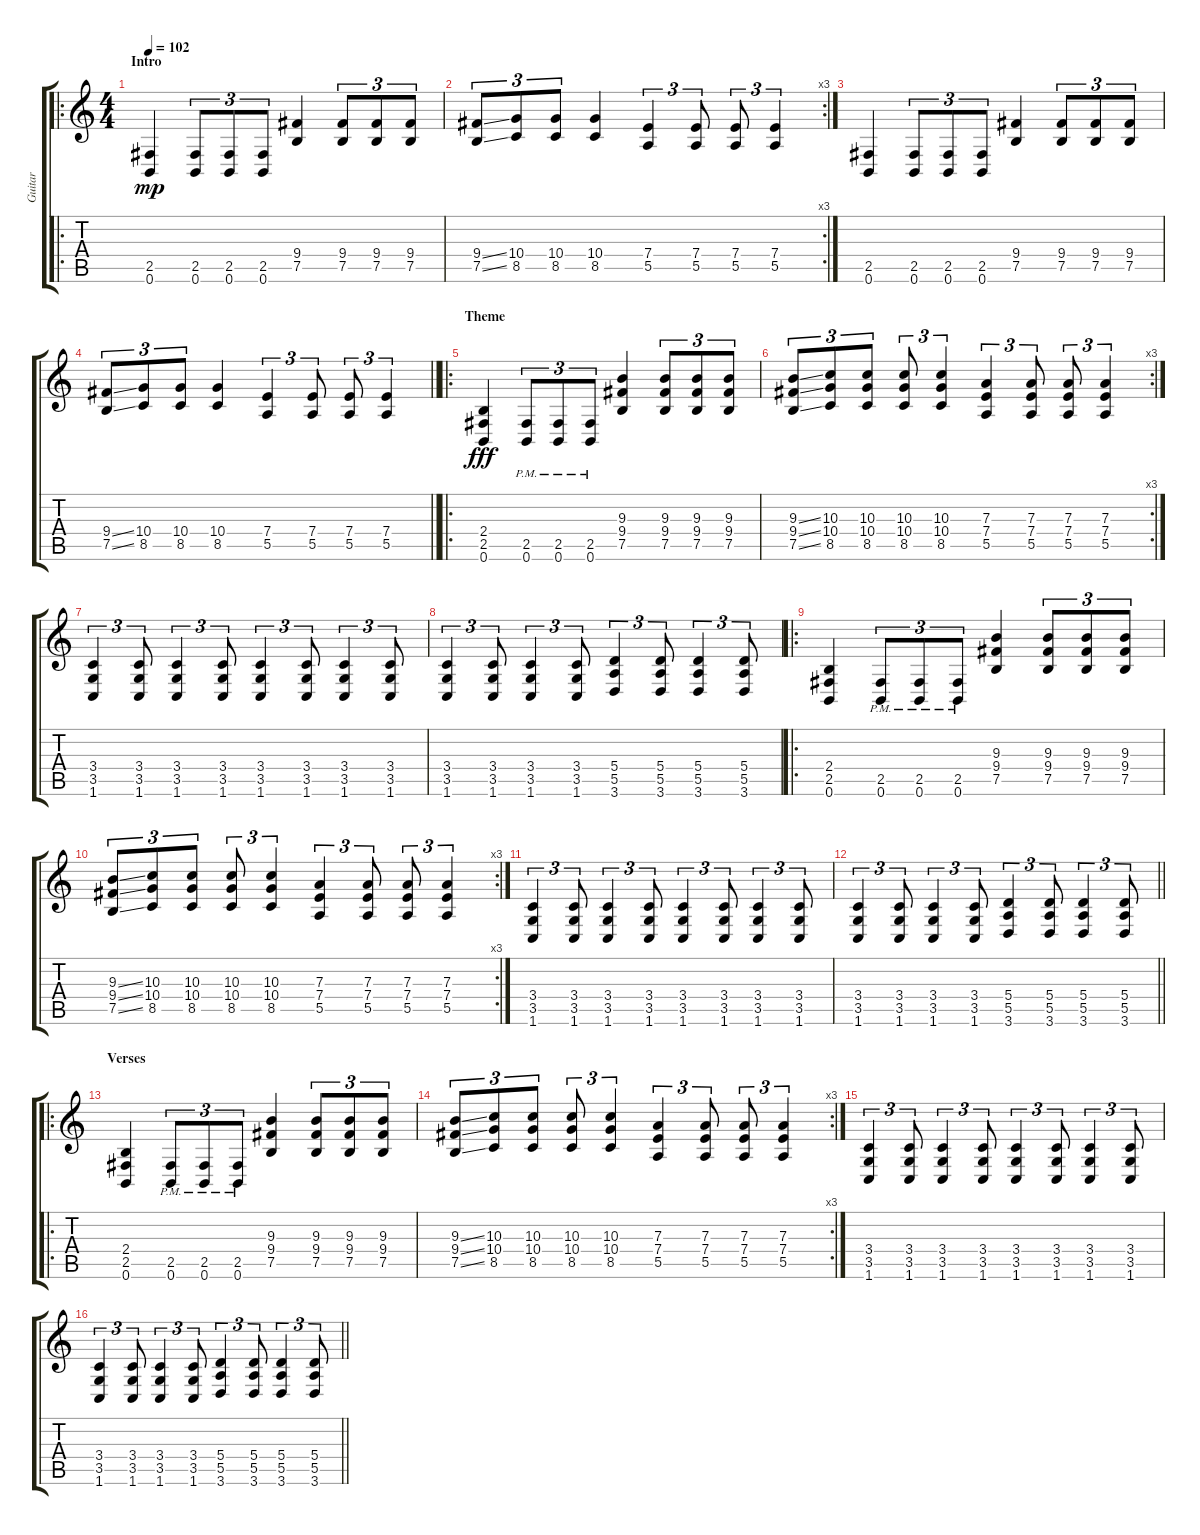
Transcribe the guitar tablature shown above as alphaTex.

\track ("Guitar" "Guitar") {instrument distortionguitar}
\staff {score tabs}
\tuning (B3 Gb3 D3 A2 E2 B1) {hide}
\ro
\ts (4 4)
\section ("" "Intro")
\tempo 102
\clef g2
\ks c
(2.5 0.6).4{dy mp volume 10 instrument distortionguitar} (2.5 0.6).8{tu (3 2)} (2.5 0.6).8{tu (3 2)} (2.5 0.6).8{tu (3 2)} (9.4 7.5).4 (9.4 7.5).8{tu (3 2)} (9.4 7.5).8{tu (3 2)} (9.4 7.5).8{tu (3 2)} |
\rc 3
(9.4{ss} 7.5{ss}).8{tu (3 2)} (10.4 8.5).8{tu (3 2)} (10.4 8.5).8{tu (3 2)} (10.4 8.5).4 (7.4 5.5).4{tu (3 2)} (7.4 5.5).8{tu (3 2)} (7.4 5.5).8{tu (3 2)} (7.4 5.5).4{tu (3 2)} |
(2.5 0.6).4 (2.5 0.6).8{tu (3 2)} (2.5 0.6).8{tu (3 2)} (2.5 0.6).8{tu (3 2)} (9.4 7.5).4 (9.4 7.5).8{tu (3 2)} (9.4 7.5).8{tu (3 2)} (9.4 7.5).8{tu (3 2)} |
\barLineRight lightlight
(9.4{ss} 7.5{ss}).8{tu (3 2)} (10.4 8.5).8{tu (3 2)} (10.4 8.5).8{tu (3 2)} (10.4 8.5).4 (7.4 5.5).4{tu (3 2)} (7.4 5.5).8{tu (3 2)} (7.4 5.5).8{tu (3 2)} (7.4 5.5).4{tu (3 2)} |
\ro
\section ("" "Theme")
(2.4 2.5 0.6).4{dy fff volume 16} (2.5{pm} 0.6{pm}).8{tu (3 2)} (2.5{pm} 0.6{pm}).8{tu (3 2)} (2.5{pm} 0.6{pm}).8{tu (3 2)} (9.3 9.4 7.5).4 (9.3 9.4 7.5).8{tu (3 2)} (9.3 9.4 7.5).8{tu (3 2)} (9.3 9.4 7.5).8{tu (3 2)} |
\rc 3
(9.3{ss} 9.4{ss} 7.5{ss}).8{tu (3 2)} (10.3 10.4 8.5).8{tu (3 2)} (10.3 10.4 8.5).8{tu (3 2)} (10.3 10.4 8.5).8{tu (3 2)} (10.3 10.4 8.5).4{tu (3 2)} (7.3 7.4 5.5).4{tu (3 2)} (7.3 7.4 5.5).8{tu (3 2)} (7.3 7.4 5.5).8{tu (3 2)} (7.3 7.4 5.5).4{tu (3 2)} |
(3.4 3.5 1.6).4{tu (3 2)} (3.4 3.5 1.6).8{tu (3 2)} (3.4 3.5 1.6).4{tu (3 2)} (3.4 3.5 1.6).8{tu (3 2)} (3.4 3.5 1.6).4{tu (3 2)} (3.4 3.5 1.6).8{tu (3 2)} (3.4 3.5 1.6).4{tu (3 2)} (3.4 3.5 1.6).8{tu (3 2)} |
(3.4 3.5 1.6).4{tu (3 2)} (3.4 3.5 1.6).8{tu (3 2)} (3.4 3.5 1.6).4{tu (3 2)} (3.4 3.5 1.6).8{tu (3 2)} (5.4 5.5 3.6).4{tu (3 2)} (5.4 5.5 3.6).8{tu (3 2)} (5.4 5.5 3.6).4{tu (3 2)} (5.4 5.5 3.6).8{tu (3 2)} |
\ro
(2.4 2.5 0.6).4 (2.5{pm} 0.6{pm}).8{tu (3 2)} (2.5{pm} 0.6{pm}).8{tu (3 2)} (2.5{pm} 0.6{pm}).8{tu (3 2)} (9.3 9.4 7.5).4 (9.3 9.4 7.5).8{tu (3 2)} (9.3 9.4 7.5).8{tu (3 2)} (9.3 9.4 7.5).8{tu (3 2)} |
\rc 3
(9.3{ss} 9.4{ss} 7.5{ss}).8{tu (3 2)} (10.3 10.4 8.5).8{tu (3 2)} (10.3 10.4 8.5).8{tu (3 2)} (10.3 10.4 8.5).8{tu (3 2)} (10.3 10.4 8.5).4{tu (3 2)} (7.3 7.4 5.5).4{tu (3 2)} (7.3 7.4 5.5).8{tu (3 2)} (7.3 7.4 5.5).8{tu (3 2)} (7.3 7.4 5.5).4{tu (3 2)} |
(3.4 3.5 1.6).4{tu (3 2)} (3.4 3.5 1.6).8{tu (3 2)} (3.4 3.5 1.6).4{tu (3 2)} (3.4 3.5 1.6).8{tu (3 2)} (3.4 3.5 1.6).4{tu (3 2)} (3.4 3.5 1.6).8{tu (3 2)} (3.4 3.5 1.6).4{tu (3 2)} (3.4 3.5 1.6).8{tu (3 2)} |
\barLineRight lightlight
(3.4 3.5 1.6).4{tu (3 2)} (3.4 3.5 1.6).8{tu (3 2)} (3.4 3.5 1.6).4{tu (3 2)} (3.4 3.5 1.6).8{tu (3 2)} (5.4 5.5 3.6).4{tu (3 2)} (5.4 5.5 3.6).8{tu (3 2)} (5.4 5.5 3.6).4{tu (3 2)} (5.4 5.5 3.6).8{tu (3 2)} |
\ro
\section ("" "Verses")
(2.4 2.5 0.6).4 (2.5{pm} 0.6{pm}).8{tu (3 2)} (2.5{pm} 0.6{pm}).8{tu (3 2)} (2.5{pm} 0.6{pm}).8{tu (3 2)} (9.3 9.4 7.5).4 (9.3 9.4 7.5).8{tu (3 2)} (9.3 9.4 7.5).8{tu (3 2)} (9.3 9.4 7.5).8{tu (3 2)} |
\rc 3
(9.3{ss} 9.4{ss} 7.5{ss}).8{tu (3 2)} (10.3 10.4 8.5).8{tu (3 2)} (10.3 10.4 8.5).8{tu (3 2)} (10.3 10.4 8.5).8{tu (3 2)} (10.3 10.4 8.5).4{tu (3 2)} (7.3 7.4 5.5).4{tu (3 2)} (7.3 7.4 5.5).8{tu (3 2)} (7.3 7.4 5.5).8{tu (3 2)} (7.3 7.4 5.5).4{tu (3 2)} |
(3.4 3.5 1.6).4{tu (3 2)} (3.4 3.5 1.6).8{tu (3 2)} (3.4 3.5 1.6).4{tu (3 2)} (3.4 3.5 1.6).8{tu (3 2)} (3.4 3.5 1.6).4{tu (3 2)} (3.4 3.5 1.6).8{tu (3 2)} (3.4 3.5 1.6).4{tu (3 2)} (3.4 3.5 1.6).8{tu (3 2)} |
\barLineRight lightlight
(3.4 3.5 1.6).4{tu (3 2)} (3.4 3.5 1.6).8{tu (3 2)} (3.4 3.5 1.6).4{tu (3 2)} (3.4 3.5 1.6).8{tu (3 2)} (5.4 5.5 3.6).4{tu (3 2)} (5.4 5.5 3.6).8{tu (3 2)} (5.4 5.5 3.6).4{tu (3 2)} (5.4 5.5 3.6).8{tu (3 2)}
